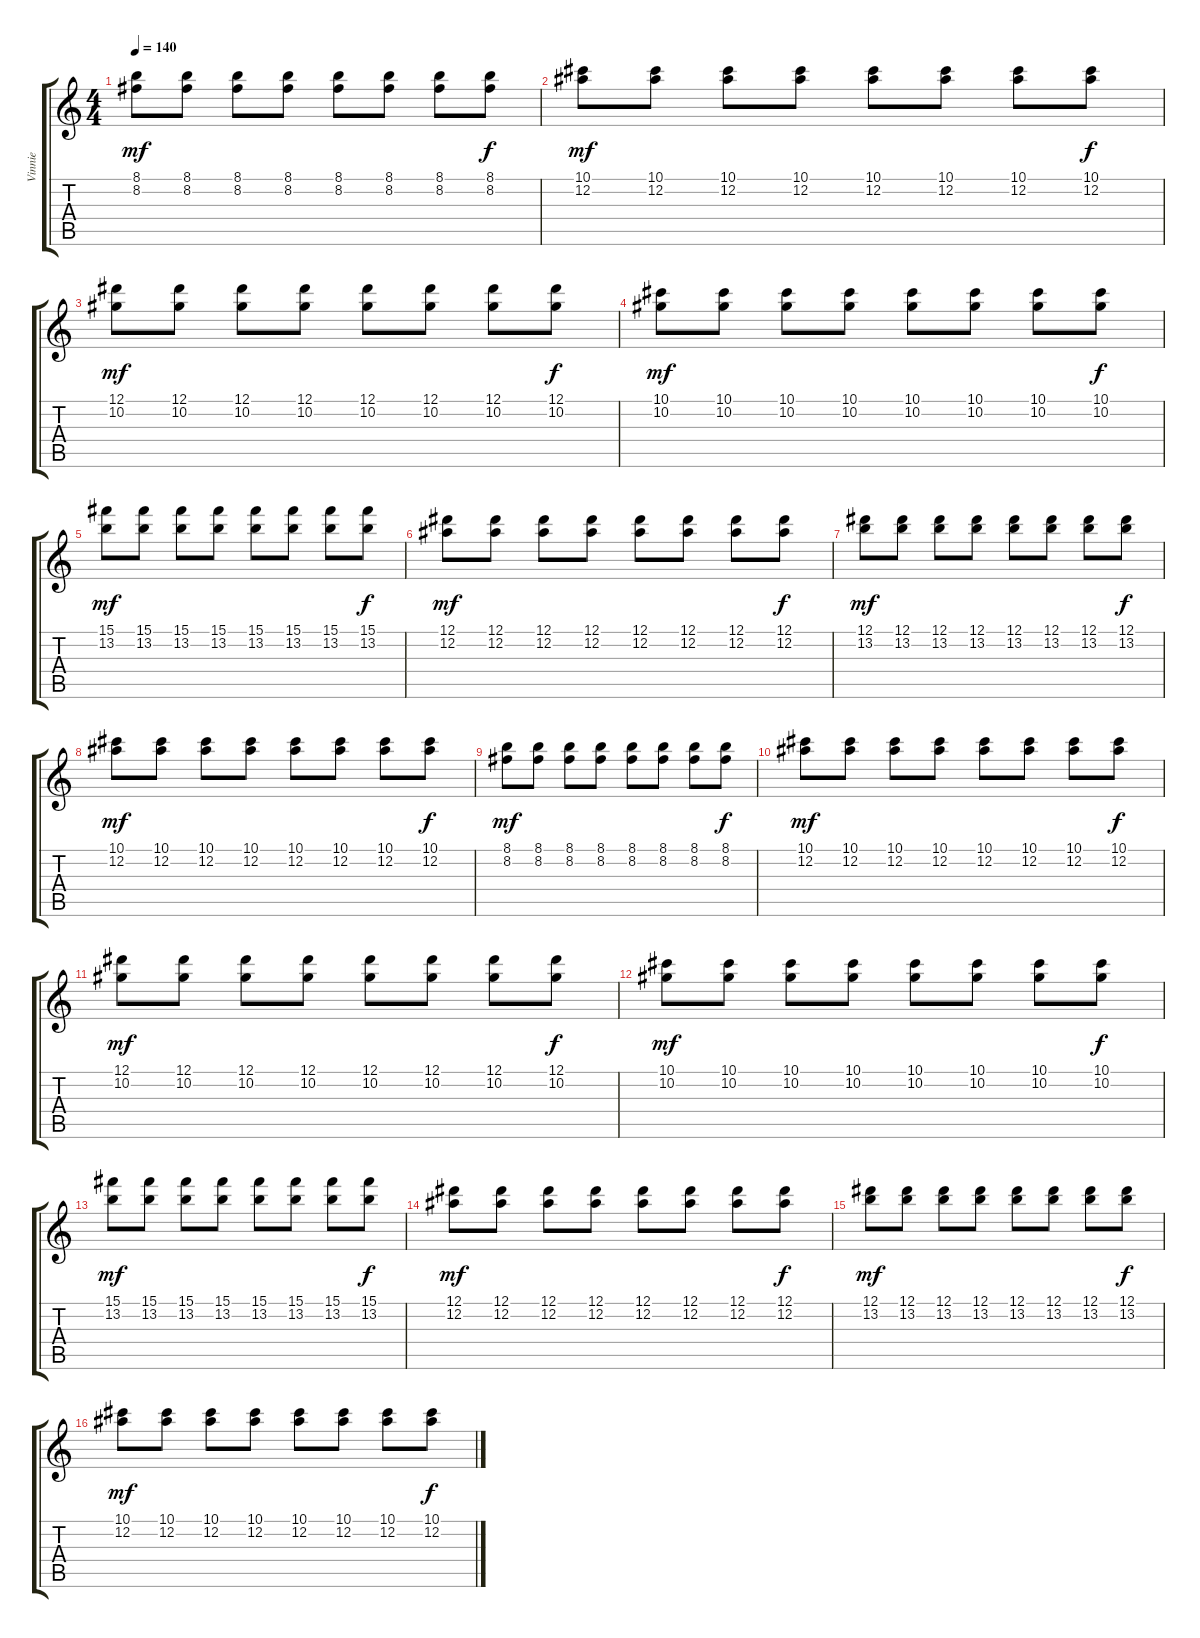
\track ("Vinnie" "Vinnie") {instrument overdrivenguitar}
\staff {score tabs}
\tuning (Eb4 Bb3 Gb3 Db3 Ab2 Eb2) {hide}
\ts (4 4)
\tempo 140
\clef g2
\ks c
(8.1 8.2).8{dy mf} (8.1 8.2).8 (8.1 8.2).8 (8.1 8.2).8 (8.1 8.2).8 (8.1 8.2).8 (8.1 8.2).8 (8.1 8.2).8{dy f} |
(10.1 12.2).8{dy mf} (10.1 12.2).8 (10.1 12.2).8 (10.1 12.2).8 (10.1 12.2).8 (10.1 12.2).8 (10.1 12.2).8 (10.1 12.2).8{dy f} |
(12.1 10.2).8{dy mf} (12.1 10.2).8 (12.1 10.2).8 (12.1 10.2).8 (12.1 10.2).8 (12.1 10.2).8 (12.1 10.2).8 (12.1 10.2).8{dy f} |
(10.1 10.2).8{dy mf} (10.1 10.2).8 (10.1 10.2).8 (10.1 10.2).8 (10.1 10.2).8 (10.1 10.2).8 (10.1 10.2).8 (10.1 10.2).8{dy f} |
(15.1 13.2).8{dy mf} (15.1 13.2).8 (15.1 13.2).8 (15.1 13.2).8 (15.1 13.2).8 (15.1 13.2).8 (15.1 13.2).8 (15.1 13.2).8{dy f} |
(12.1 12.2).8{dy mf} (12.1 12.2).8 (12.1 12.2).8 (12.1 12.2).8 (12.1 12.2).8 (12.1 12.2).8 (12.1 12.2).8 (12.1 12.2).8{dy f} |
(12.1 13.2).8{dy mf} (12.1 13.2).8 (12.1 13.2).8 (12.1 13.2).8 (12.1 13.2).8 (12.1 13.2).8 (12.1 13.2).8 (12.1 13.2).8{dy f} |
(10.1 12.2).8{dy mf} (10.1 12.2).8 (10.1 12.2).8 (10.1 12.2).8 (10.1 12.2).8 (10.1 12.2).8 (10.1 12.2).8 (10.1 12.2).8{dy f} |
(8.1 8.2).8{dy mf} (8.1 8.2).8 (8.1 8.2).8 (8.1 8.2).8 (8.1 8.2).8 (8.1 8.2).8 (8.1 8.2).8 (8.1 8.2).8{dy f} |
(10.1 12.2).8{dy mf} (10.1 12.2).8 (10.1 12.2).8 (10.1 12.2).8 (10.1 12.2).8 (10.1 12.2).8 (10.1 12.2).8 (10.1 12.2).8{dy f} |
(12.1 10.2).8{dy mf} (12.1 10.2).8 (12.1 10.2).8 (12.1 10.2).8 (12.1 10.2).8 (12.1 10.2).8 (12.1 10.2).8 (12.1 10.2).8{dy f} |
(10.1 10.2).8{dy mf} (10.1 10.2).8 (10.1 10.2).8 (10.1 10.2).8 (10.1 10.2).8 (10.1 10.2).8 (10.1 10.2).8 (10.1 10.2).8{dy f} |
(15.1 13.2).8{dy mf} (15.1 13.2).8 (15.1 13.2).8 (15.1 13.2).8 (15.1 13.2).8 (15.1 13.2).8 (15.1 13.2).8 (15.1 13.2).8{dy f} |
(12.1 12.2).8{dy mf} (12.1 12.2).8 (12.1 12.2).8 (12.1 12.2).8 (12.1 12.2).8 (12.1 12.2).8 (12.1 12.2).8 (12.1 12.2).8{dy f} |
(12.1 13.2).8{dy mf} (12.1 13.2).8 (12.1 13.2).8 (12.1 13.2).8 (12.1 13.2).8 (12.1 13.2).8 (12.1 13.2).8 (12.1 13.2).8{dy f} |
(10.1 12.2).8{dy mf} (10.1 12.2).8 (10.1 12.2).8 (10.1 12.2).8 (10.1 12.2).8 (10.1 12.2).8 (10.1 12.2).8 (10.1 12.2).8{dy f}
